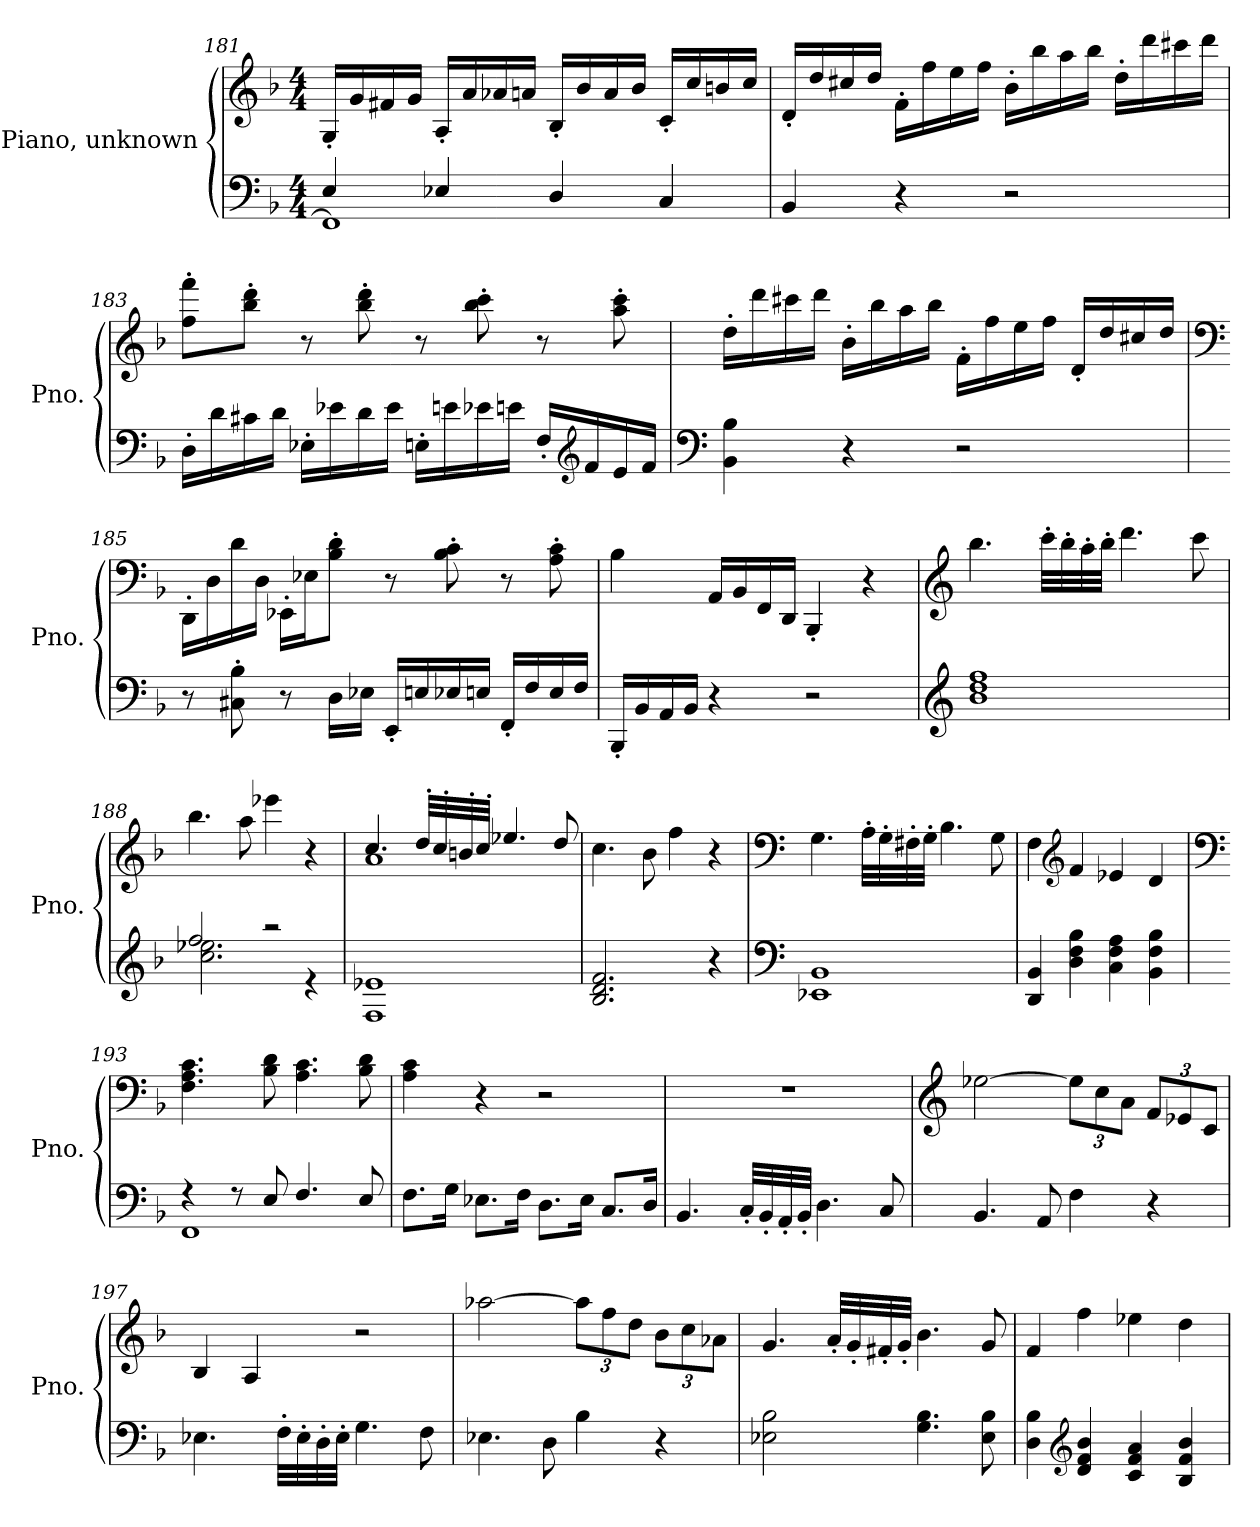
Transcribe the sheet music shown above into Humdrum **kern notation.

**kern	**kern
*part1	*part1
*staff2	*staff1
*I"Piano, unknown	*
*I'Pno.	*
*clefF4	*clefG2
*k[b-]	*k[b-]
*M4/4	*M4/4
=181	=181
*^	*
4E/	1FF]	16G'/LL
.	.	16g/
.	.	16f#X/
.	.	16g/JJ
4E-X/	.	16A'/LL
.	.	16a/
.	.	16a-X/
.	.	16an/JJ
4D/	.	16B-'/LL
.	.	16b-/
.	.	16a/
.	.	16b-/JJ
4C/	.	16c'/LL
.	.	16cc/
.	.	16bn/
.	.	16cc/JJ
*v	*v	*
!!LO:LB:g=z
=182	=182
4BB-/	16d'/LL
.	16dd/
.	16cc#X/
.	16dd/JJ
4r	16f'\LL
.	16ff\
.	16ee\
.	16ff\JJ
2r	16b-'\LL
.	16bb-\
.	16aa\
.	16bb-\JJ
.	16dd'\LL
.	16ddd\
.	16ccc#X\
.	16ddd\JJ
=183	=183
16D'\LL	8ff\' 8fff\'L
16d\	.
16c#X\	8bb-\' 8ddd\'J
16d\JJ	.
16E-X'\LL	8r
16e-X\	.
16d\	8bb-\' 8ddd\'
16e-\JJ	.
16En'\LL	8r
16en\	.
16e-X\	8bb-\' 8ccc\'
16en\JJ	.
16F'/LL	8r
*clefG2	*
16f/	.
16e/	8aa\' 8ccc\'
16f/JJ	.
!!LO:LB:g=z
=184	=184
*clefF4	*
4BB-\ 4B-\	16dd'\LL
.	16ddd\
.	16ccc#X\
.	16ddd\JJ
4r	16b-'\LL
.	16bb-\
.	16aa\
.	16bb-\JJ
2r	16f'\LL
.	16ff\
.	16ee\
.	16ff\JJ
.	16d'/LL
.	16dd/
.	16cc#X/
.	16dd/JJ
=185	=185
*	*clefF4
8r	16DD'\LL
.	16D\
8C#X\' 8B-\'	16d\
.	16D\JJ
8r	16EE-X'\LL
.	16E-X\J
16D\LL	8B-\' 8d\'J
16E-X\JJ	.
16EE'/LL	8r
16En/	.
16E-X/	8B-\' 8c\'
16En/JJ	.
16FF'/LL	8r
16F/	.
16E/	8A\' 8c\'
16F/JJ	.
!!LO:LB:g=z
=186	=186
16BBB-'/LL	4B-\
16BB-/	.
16AA/	.
16BB-/JJ	.
4r	16AA/LL
.	16BB-/
.	16FF/
.	16DD/JJ
2r	4BBB-'/
.	4r
=187	=187
*clefG2	*clefG2
1b- 1dd 1ff	4.bb-\
.	32ccc'\LLL
.	32bb-'\
.	32aa'\
.	32bb-'\JJJ
.	4.ddd\
.	8ccc\
=188	=188
*^	*
2ff/	2.cc\ 2.ee-X\	4.bb-\
.	.	8aa\
2r	.	4eee-X\
.	4r	4r
*v	*v	*
=189	=189
*	*^
1F 1e-X	4.cc/	1a
.	32dd'/LLL	.
.	32cc'/	.
.	32bn'/	.
.	32cc'/JJJ	.
.	4.ee-X/	.
.	8dd/	.
*	*v	*v
!!LO:LB:g=z
=190	=190
2.B-/ 2.d/ 2.f/	4.cc\
.	8b-\
.	4ff\
4r	4r
=191	=191
*clefF4	*clefF4
1EE-X 1BB-	4.G\
.	32A'\LLL
.	32G'\
.	32F#X'\
.	32G'\JJJ
.	4.B-\
.	8G\
=192	=192
4DD/ 4BB-/	4F\
*	*clefG2
4D\ 4F\ 4B-\	4f/
4C\ 4F\ 4A\	4e-X/
4BB-\ 4F\ 4B-\	4d/
=193	=193
*	*clefF4
*^	*
4r	1FF	4.F\ 4.A\ 4.c\
8r	.	.
8E/	.	8B-\ 8d\
4.F/	.	4.A\ 4.c\
8E/	.	8B-\ 8d\
*v	*v	*
=194	=194
8.F\L	4A\ 4c\
16G\Jk	.
8.E-X\L	4r
16F\Jk	.
8.D\L	2r
16E-\Jk	.
8.C/L	.
16D/Jk	.
!!LO:PB:g=z
=195	=195
4.BB-/	1r
32C'/LLL	.
32BB-'/	.
32AA'/	.
32BB-'/JJJ	.
4.D\	.
8C/	.
=196	=196
*	*clefG2
4.BB-/	[2ee-X\
8AA/	.
*	*Xbrackettup
4F\	12ee-\L]
.	12cc\
.	12a\J
4r	12f/L
.	12e-X/
.	12c/J
=197	=197
4.E-X\	4B-/
.	4A/
32F'\LLL	.
32E-'\	.
32D'\	.
32E-'\JJJ	.
4.G\	2r
8F\	.
=198	=198
4.E-X\	[2aa-X\
8D\	.
4B-\	12aa-\L]
.	12ff\
.	12dd\J
4r	12b-\L
.	12cc\
.	12a-X\J
!!LO:LB:g=z
=199	=199
2E-X\ 2B-\	4.g/
.	32a'/LLL
.	32g'/
.	32f#X'/
.	32g'/JJJ
4.G\ 4.B-\	4.b-\
8E-\ 8B-\	8g/
=200	=200
4D\ 4B-\	4f/
*clefG2	*
4d/ 4f/ 4b-/	4ff\
4c/ 4f/ 4a/	4ee-X\
4B-/ 4f/ 4b-/	4dd\
=	=
*-	*-
